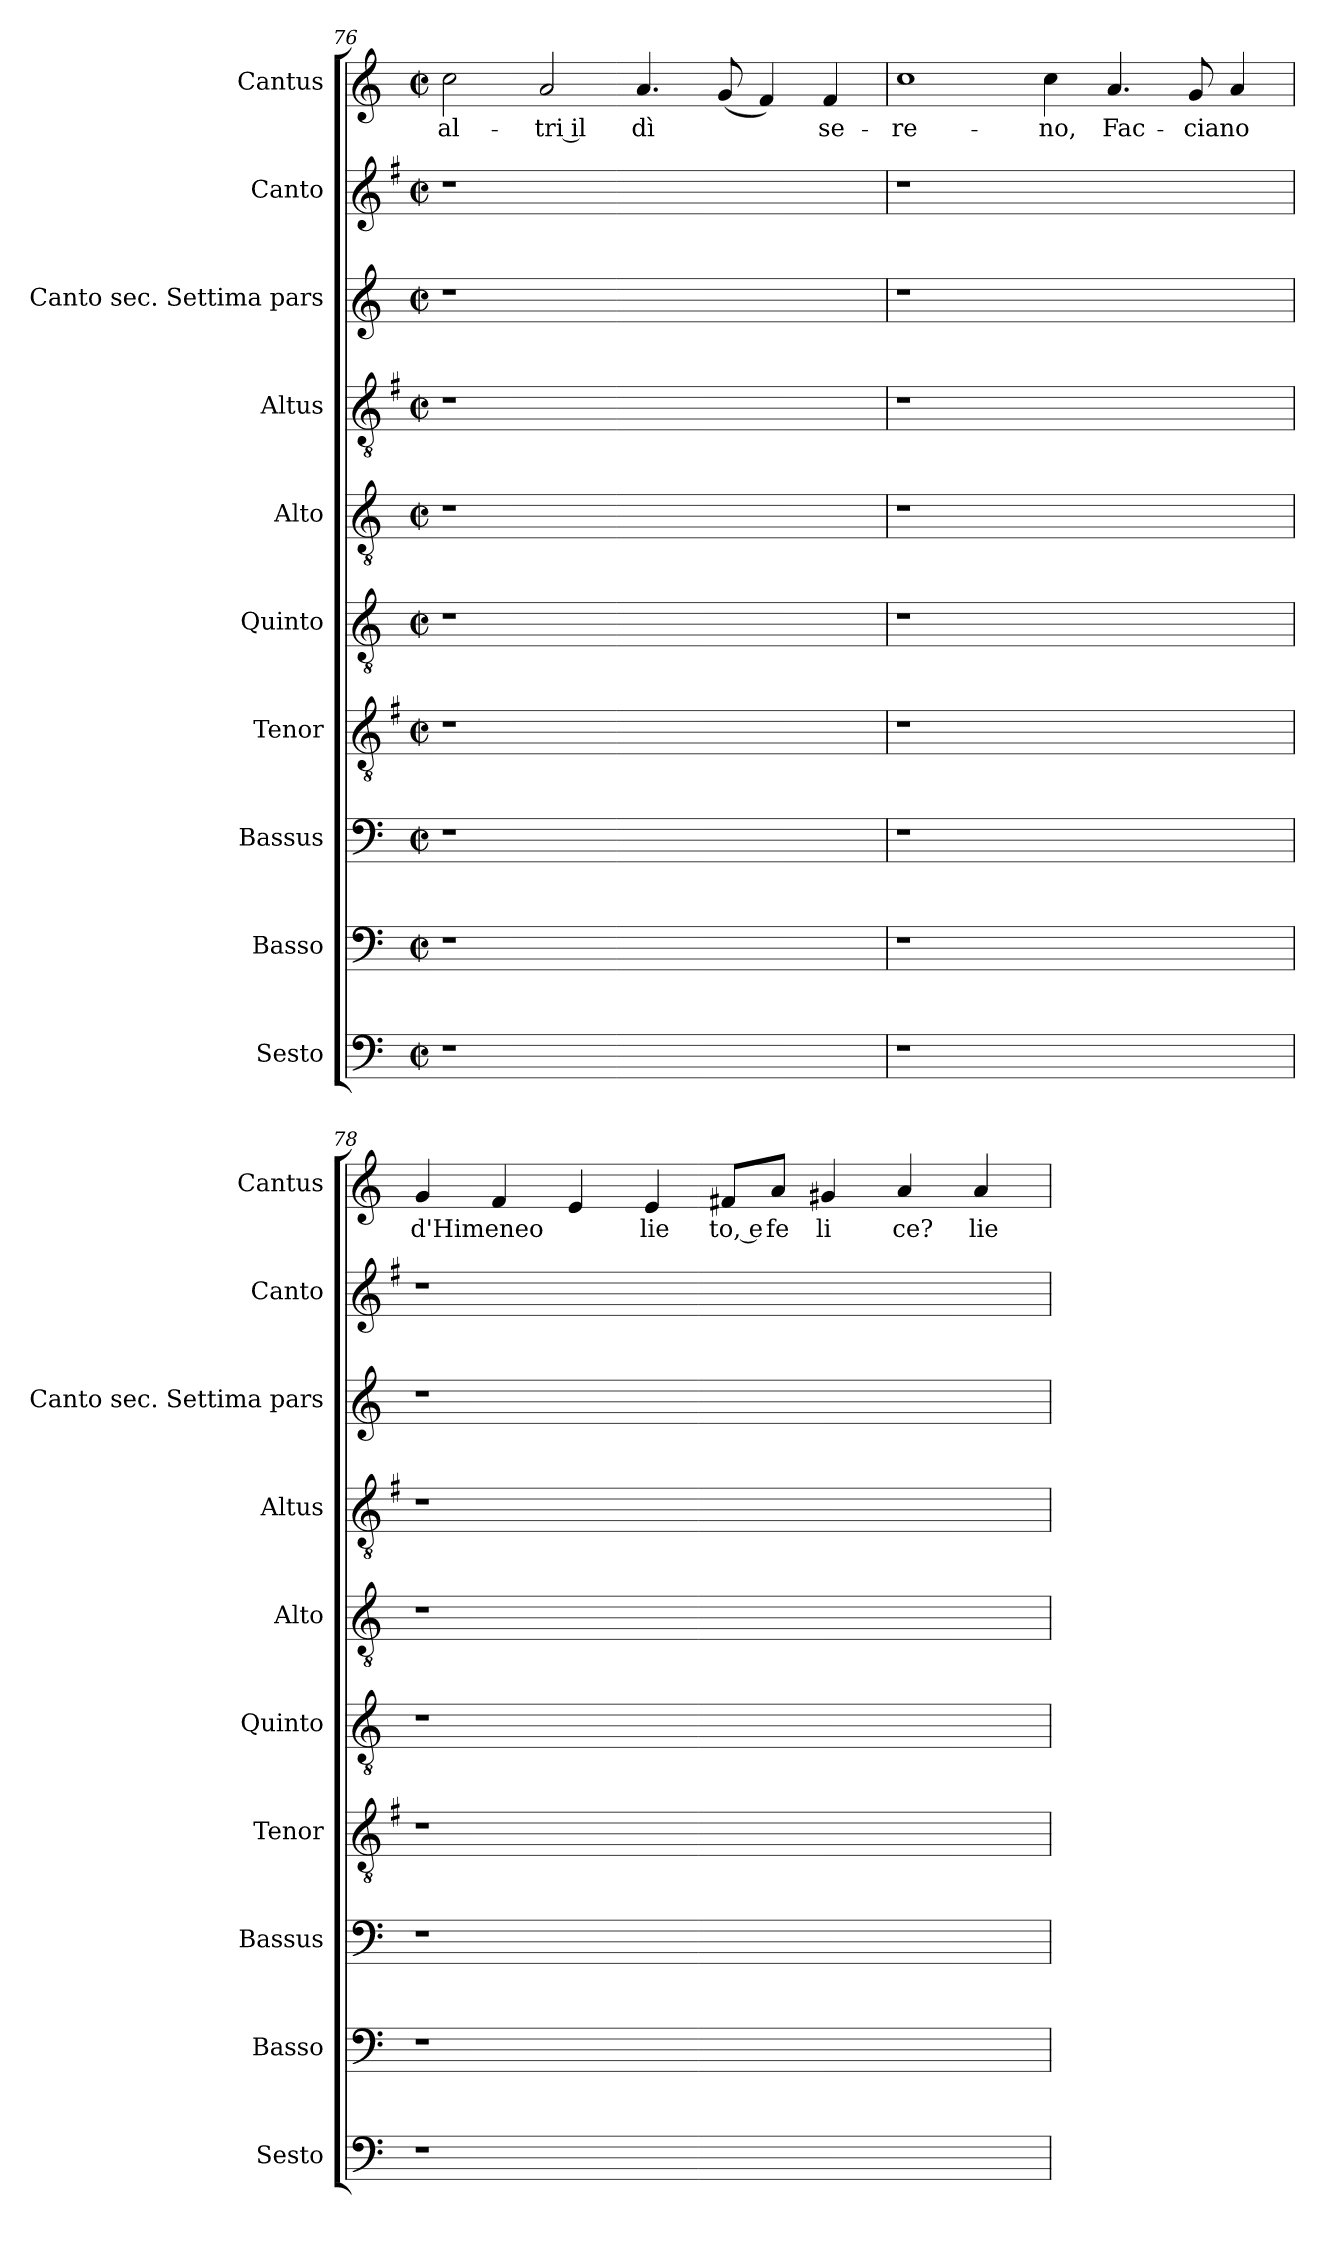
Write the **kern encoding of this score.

**kern	**kern	**kern	**kern	**kern	**kern	**kern	**kern	**kern	**kern	**text
*part10	*part9	*part8	*part7	*part6	*part5	*part4	*part3	*part2	*part1	*part1
*staff10	*staff9	*staff8	*staff7	*staff6	*staff5	*staff4	*staff3	*staff2	*staff1	*staff1
*I"Sesto	*I"Basso	*I"Bassus	*I"Tenor	*I"Quinto	*I"Alto	*I"Altus	*I"Canto sec. Settima pars	*I"Canto	*I"Cantus	*
*I'Sesto	*I'Basso	*I'Bassus	*I'Tenor	*I'Quinto	*I'Alto	*I'Altus	*I'Canto sec. Settima pars	*I'Canto	*I'Cantus	*
*clefF4	*clefF4	*clefF4	*clefGv2	*clefGv2	*clefGv2	*clefGv2	*clefG2	*clefG2	*clefG2	*
*k[]	*k[]	*k[]	*k[f#]	*k[]	*k[]	*k[f#]	*k[]	*k[f#]	*k[]	*
*C:	*C:	*C:	*G:	*C:	*C:	*G:	*C:	*G:	*C:	*
*M2/2	*M2/2	*M2/2	*M2/2	*M2/2	*M2/2	*M2/2	*M2/2	*M2/2	*M2/2	*
*met(c|)	*met(c|)	*met(c|)	*met(c|)	*met(c|)	*met(c|)	*met(c|)	*met(c|)	*met(c|)	*met(c|)	*
=76	=76	=76	=76	=76	=76	=76	=76	=76	=76	=76
!	!	!	!	!	!	!	!	!	!	!LO:LY:b
1r	1r	1r	1r	1r	1r	1r	1r	1r	2cc\	al-
!	!	!	!	!	!	!	!	!	!	!LO:LY:b:rj
.	.	.	.	.	.	.	.	.	2a/	-tri il
!	!	!	!	!	!	!	!	!	!	!LO:LY:b
1ryy	1ryy	1ryy	1ryy	1ryy	1ryy	1ryy	1ryy	1ryy	4.a/	dì
.	.	.	.	.	.	.	.	.	(<8g/	.
.	.	.	.	.	.	.	.	.	4f/)	.
!	!	!	!	!	!	!	!	!	!	!LO:LY:b
.	.	.	.	.	.	.	.	.	4f/	se-
=77	=77	=77	=77	=77	=77	=77	=77	=77	=77	=77
!	!	!	!	!	!	!	!	!	!	!LO:LY:b
1r	1r	1r	1r	1r	1r	1r	1r	1r	1cc	-re-
!	!	!	!	!	!	!	!	!	!	!LO:LY:b
1ryy	1ryy	1ryy	1ryy	1ryy	1ryy	1ryy	1ryy	1ryy	4cc\	-no,
!	!	!	!	!	!	!	!	!	!	!LO:LY:b
.	.	.	.	.	.	.	.	.	4.a/	Fac-
!	!	!	!	!	!	!	!	!	!	!LO:LY:b
.	.	.	.	.	.	.	.	.	8g/	-ciano
.	.	.	.	.	.	.	.	.	4a/	.
!!LO:LB:g=z
=78	=78	=78	=78	=78	=78	=78	=78	=78	=78	=78
!	!	!	!	!	!	!	!	!	!	!LO:LY:b
1r	1r	1r	1r	1r	1r	1r	1r	1r	4g/	d'Himeneo
.	.	.	.	.	.	.	.	.	4f/	.
.	.	.	.	.	.	.	.	.	4e/	.
!	!	!	!	!	!	!	!	!	!	!LO:LY:b
.	.	.	.	.	.	.	.	.	4e/	lie
!	!	!	!	!	!	!	!	!	!	!LO:LY:b:rj
1ryy	1ryy	1ryy	1ryy	1ryy	1ryy	1ryy	1ryy	1ryy	8f#X/L	to, e
!	!	!	!	!	!	!	!	!	!	!LO:LY:b
.	.	.	.	.	.	.	.	.	8a/J	fe
!	!	!	!	!	!	!	!	!	!	!LO:LY:b
.	.	.	.	.	.	.	.	.	4g#X/	li
!	!	!	!	!	!	!	!	!	!	!LO:LY:b
.	.	.	.	.	.	.	.	.	4a/	ce?
!	!	!	!	!	!	!	!	!	!	!LO:LY:b
.	.	.	.	.	.	.	.	.	4a/	lie
=	=	=	=	=	=	=	=	=	=	=
*-	*-	*-	*-	*-	*-	*-	*-	*-	*-	*-
